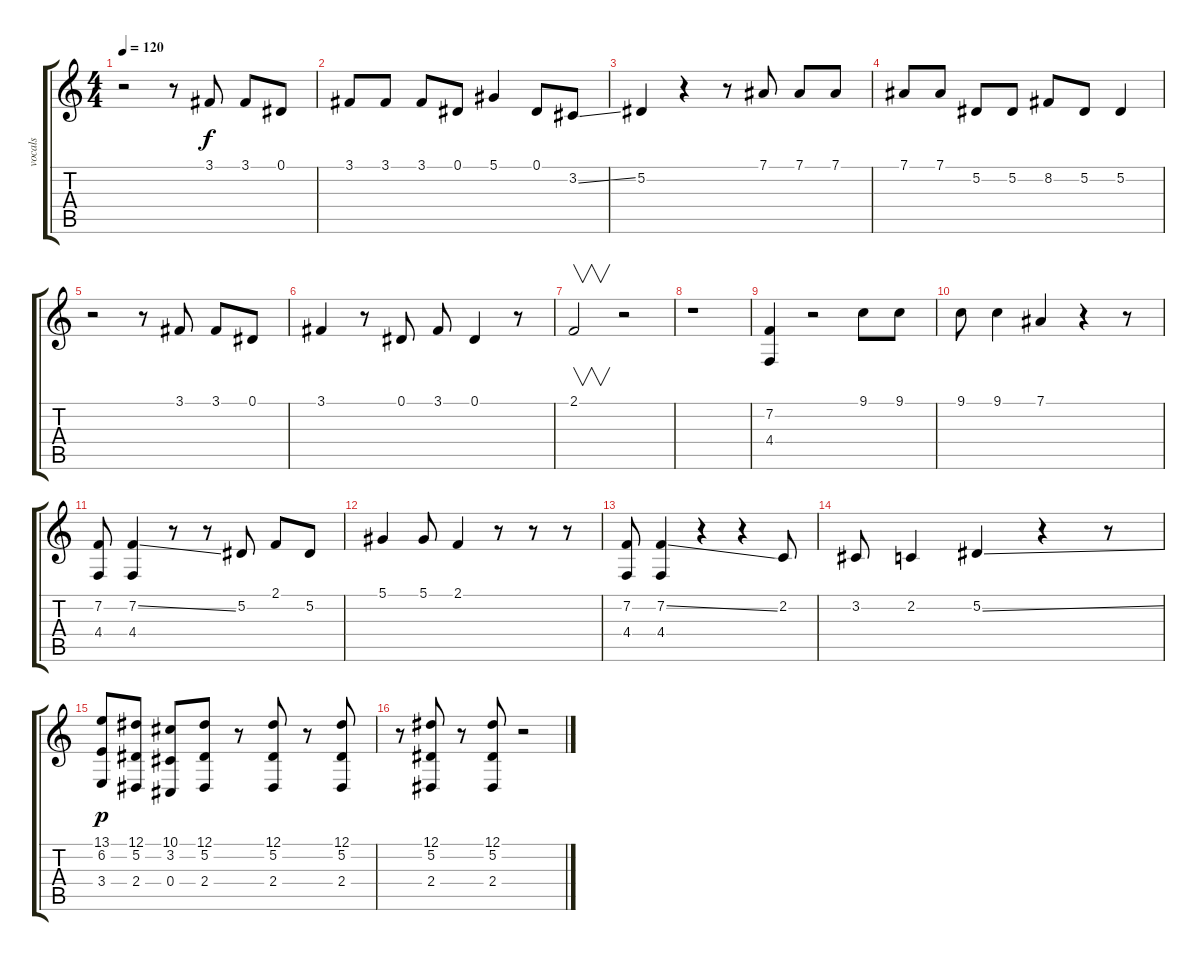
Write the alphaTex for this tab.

\track ("vocals" "vocals") {instrument englishhorn}
\staff {score tabs}
\tuning (Eb4 Bb3 Gb3 Db3 Ab2 Eb2) {hide}
\ts (4 4)
\tempo 120
\clef g2
\ks c
r.2{dy f} r.8 3.1.8 3.1.8 0.1.8 |
3.1.8 3.1.8 3.1.8 0.1.8 5.1.4 0.1.8 3.2{ss}.8 |
5.2.4 r.4 r.8 7.1.8 7.1.8 7.1.8 |
7.1.8 7.1.8 5.2.8 5.2.8 8.2.8 5.2.8 5.2.4 |
r.2 r.8 3.1.8 3.1.8 0.1.8 |
3.1.4 r.8 0.1.8 3.1.8 0.1.4 r.8 |
2.1.2{v} r.2 |
r.1 |
(7.2 4.4).4 r.2 9.1.8 9.1.8 |
9.1.8 9.1.4 7.1.4 r.4 r.8 |
(7.2 4.4).8 (7.2{ss} 4.4).4 r.8 r.8 5.2.8 2.1.8 5.2.8 |
5.1.4 5.1.8 2.1.4 r.8 r.8 r.8 |
(7.2 4.4).8 (7.2{ss} 4.4).4 r.4 r.4 2.2.8 |
3.2.8 2.2.4 5.2{ss}.4 r.4 r.8 |
(13.1 6.2 3.4).8{dy p} (12.1 5.2 2.4).8 (10.1 3.2 0.4).8 (12.1 5.2 2.4).8 r.8 (12.1 5.2 2.4).8 r.8 (12.1 5.2 2.4).8 |
r.8 (12.1 5.2 2.4).8 r.8 (12.1 5.2 2.4).8 r.2
